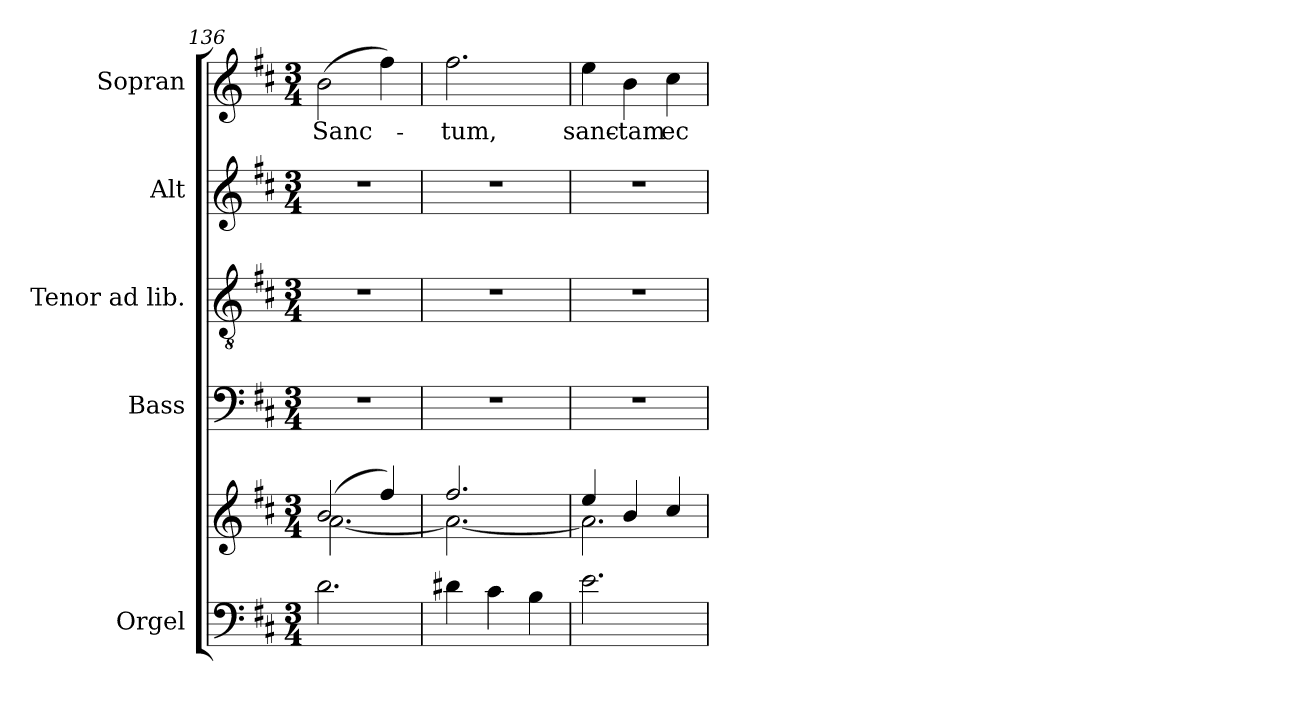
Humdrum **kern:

**kern	**kern	**kern	**kern	**kern	**kern	**text
*part5	*part5	*part4	*part3	*part2	*part1	*part1
*staff6	*staff5	*staff4	*staff3	*staff2	*staff1	*staff1
*I"Orgel	*	*I"Bass	*I"Tenor ad lib.	*I"Alt	*I"Sopran	*
*I'Org.	*	*I'B.	*I'T.	*I'A.	*I'S.	*
*clefF4	*clefG2	*clefF4	*clefGv2	*clefG2	*clefG2	*
*k[f#c#]	*k[f#c#]	*k[f#c#]	*k[f#c#]	*k[f#c#]	*k[f#c#]	*
*D:	*D:	*D:	*D:	*D:	*D:	*
*M3/4	*M3/4	*M3/4	*M3/4	*M3/4	*M3/4	*
=136	=136	=136	=136	=136	=136	=136
*	*^	*	*	*	*	*
!	!	!	!	!	!	!	!LO:LY:b
2.d\	(2b/	[<2.a\	2.r	2.r	2.r	(>2b\	Sanc-
.	4ff#/)	.	.	.	.	4ff#\)	.
=137	=137	=137	=137	=137	=137	=137	=137
!	!	!	!	!	!	!	!LO:LY:b
4d#X\	2.ff#/	2.a\_	2.r	2.r	2.r	2.ff#\	-tum,
4c#\	.	.	.	.	.	.	.
4B\	.	.	.	.	.	.	.
=138	=138	=138	=138	=138	=138	=138	=138
!	!	!	!	!	!	!	!LO:LY:b
2.e\	4ee/	2.a\]	2.r	2.r	2.r	4ee\	sanc-
!	!	!	!	!	!	!	!LO:LY:b
.	4b/	.	.	.	.	4b\	-tam
!	!	!	!	!	!	!	!LO:LY:b
.	4cc#/	.	.	.	.	4cc#\	ec-
*	*v	*v	*	*	*	*	*
=	=	=	=	=	=	=
*-	*-	*-	*-	*-	*-	*-
